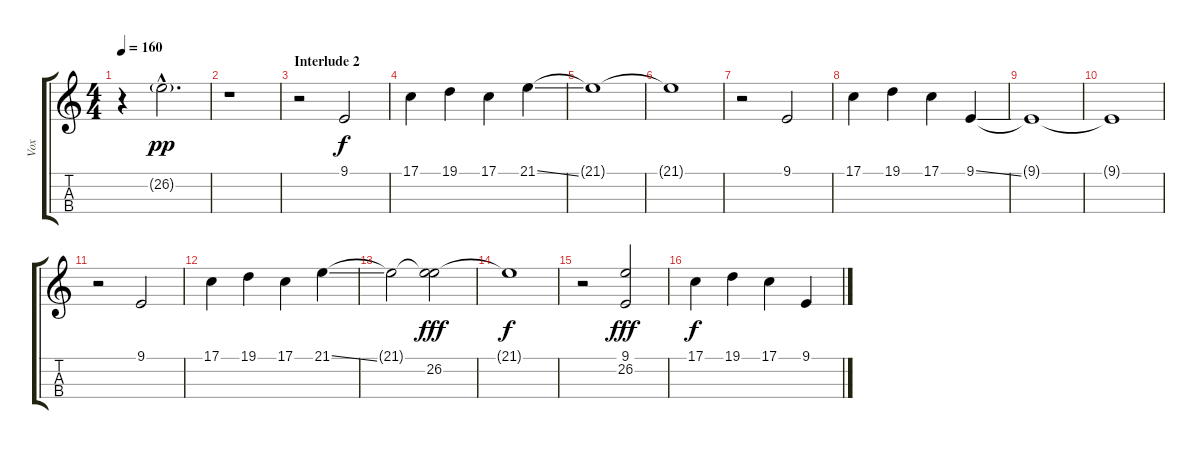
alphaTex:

\track ("Vox" "Vox") {instrument cello}
\staff {score tabs}
\tuning (G3 D3 A2 E2) {hide}
\ts (4 4)
\tempo 160
\clef g2
\ks c
r.4{dy p} 26.2{g hac}.2{d dy pp} |
r.1 |
\section ("" "Interlude 2")
r.2 9.1.2{dy f} |
17.1.4 19.1.4 17.1.4 21.1{ss}.4 |
21.1{t}.1 |
21.1{t}.1 |
r.2 9.1.2 |
17.1.4 19.1.4 17.1.4 9.1{ss}.4 |
9.1{t}.1 |
9.1{t}.1 |
r.2 9.1.2 |
17.1.4 19.1.4 17.1.4 21.1{ss}.4 |
21.1{t}.2 (21.1{t} 26.2).2{dy fff} |
21.1{t}.1{dy f} |
r.2 (9.1 26.2).2{dy fff} |
17.1.4{dy f} 19.1.4 17.1.4 9.1{ss}.4
